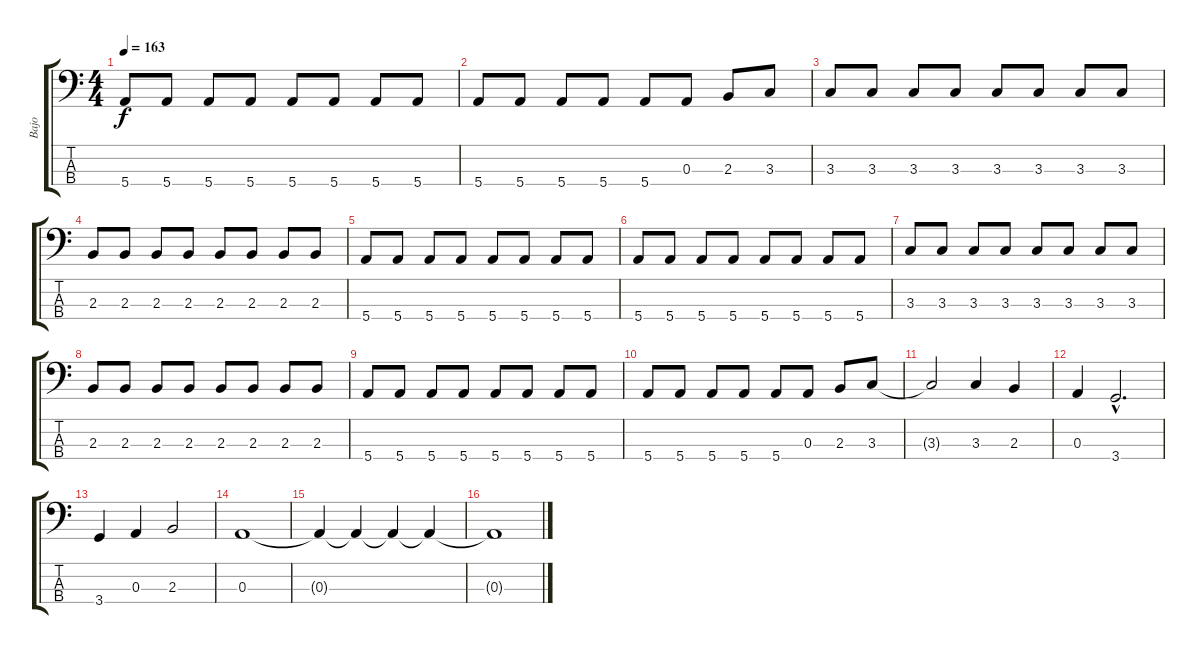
\track ("Bajo" "Bajo") {instrument electricbassfinger}
\staff {score tabs}
\tuning (G2 D2 A1 E1) {hide}
\ts (4 4)
\tempo 163
\clef f4
\ks c
5.4.8{dy f} 5.4.8 5.4.8 5.4.8 5.4.8 5.4.8 5.4.8 5.4.8 |
5.4.8 5.4.8 5.4.8 5.4.8 5.4.8 0.3.8 2.3.8 3.3.8 |
3.3.8 3.3.8 3.3.8 3.3.8 3.3.8 3.3.8 3.3.8 3.3.8 |
2.3.8 2.3.8 2.3.8 2.3.8 2.3.8 2.3.8 2.3.8 2.3.8 |
5.4.8 5.4.8 5.4.8 5.4.8 5.4.8 5.4.8 5.4.8 5.4.8 |
5.4.8 5.4.8 5.4.8 5.4.8 5.4.8 5.4.8 5.4.8 5.4.8 |
3.3.8 3.3.8 3.3.8 3.3.8 3.3.8 3.3.8 3.3.8 3.3.8 |
2.3.8 2.3.8 2.3.8 2.3.8 2.3.8 2.3.8 2.3.8 2.3.8 |
5.4.8 5.4.8 5.4.8 5.4.8 5.4.8 5.4.8 5.4.8 5.4.8 |
5.4.8 5.4.8 5.4.8 5.4.8 5.4.8 0.3.8 2.3.8 3.3.8 |
3.3{t}.2 3.3.4 2.3.4 |
0.3.4 3.4{hac}.2{d} |
3.4.4 0.3.4 2.3.2 |
0.3.1 |
0.3{t}.4 0.3{t}.4 0.3{t}.4{volume 6} 0.3{t}.4 |
0.3{t}.1{volume 6}
